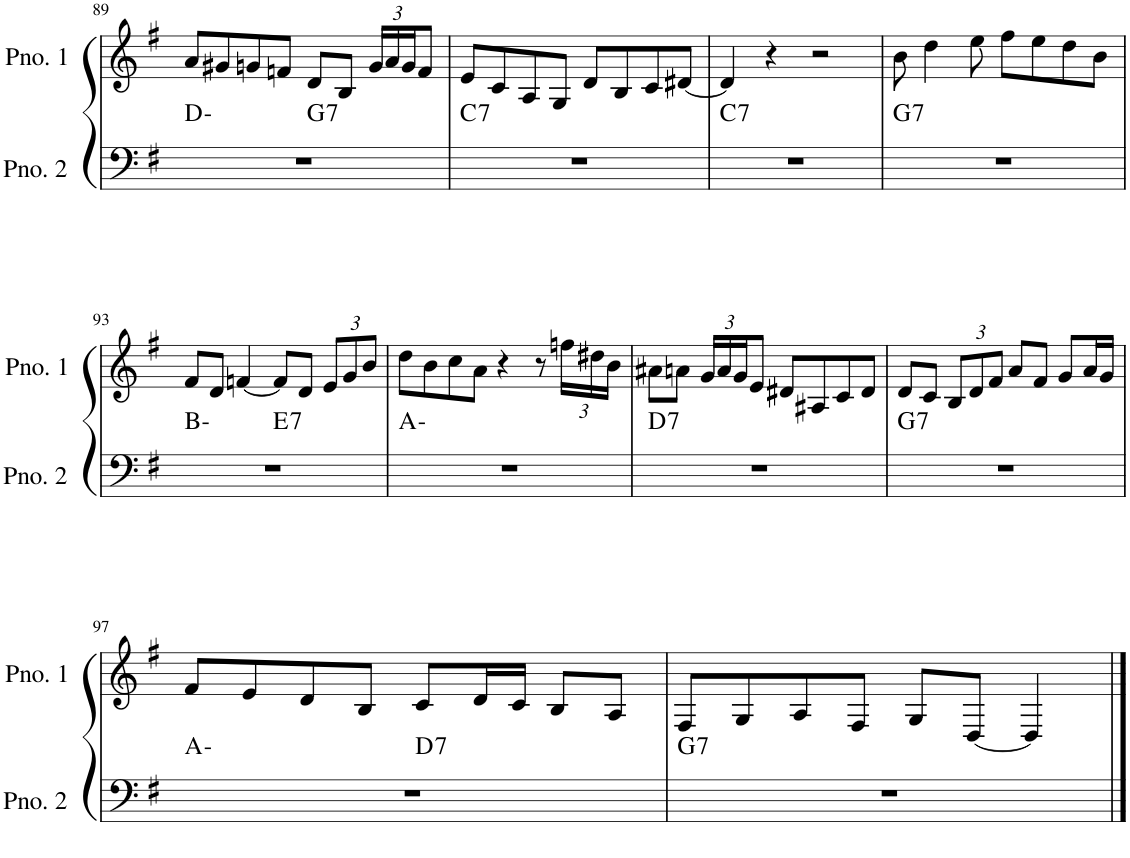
**kern	**harte	**kern
*part2	*part2	*part1
*staff2	*	*staff1
*I"ピアノ 2	*	*I"ピアノ 1
!!LO:PB:g=z
*clefF4	*	*clefG2
*k[f#]	*	*k[f#]
*M4/4	*	*M4/4
=89	=89	=89
*^	*	*
1r	2ryy	D:min	8a/L
.	.	.	8g#X/
.	.	.	8gn/
.	.	.	8fn/J
!	!	!LO:H:kt=7	!
.	2ryy	G:7	8d/L
.	.	.	8B/J
*	*	*	*Xbrackettup
.	.	.	24g/LL
.	.	.	24a/
.	.	.	24g/J
.	.	.	8f/J
=90	=90	=90	=90
!	!	!LO:H:kt=7	!
*v	*v	*	*
1r	C:7	8e/L
.	.	8c/
.	.	8A/
.	.	8G/J
.	.	8d/L
.	.	8B/
.	.	8c/
.	.	[8d#X/J
=91	=91	=91
!	!LO:H:kt=7	!
1r	C:7	4d#/]
.	.	4r
.	.	2r
=92	=92	=92
!	!LO:H:kt=7	!
1r	G:7	8b\
.	.	4dd\
.	.	8ee\
.	.	8ff#\L
.	.	8ee\
.	.	8dd\
.	.	8b\J
!!LO:LB:g=z
=93	=93	=93
*^	*	*
1r	2ryy	B:min	8f#/L
.	.	.	8d/J
.	.	.	[4fn/
!	!	!LO:H:kt=7	!
.	2ryy	E:7	8f/L]
.	.	.	8d/J
.	.	.	12e/L
.	.	.	12g/
.	.	.	12b/J
*v	*v	*	*
=94	=94	=94
1r	A:min	8dd\L
.	.	8b\
.	.	8cc\
.	.	8a\J
.	.	4r
.	.	8r
.	.	24ffn\LL
.	.	24dd#X\
.	.	24b\JJ
=95	=95	=95
!	!LO:H:kt=7	!
1r	D:7	8a#X\L
.	.	8an\J
.	.	24g/LL
.	.	24a/
.	.	24g/J
.	.	8e/J
.	.	8d#X/L
.	.	8A#X/
.	.	8c/
.	.	8d#/J
=96	=96	=96
!	!LO:H:kt=7	!
1r	G:7	8d/L
.	.	8c/J
.	.	12B/L
.	.	12d/
.	.	12f#/J
.	.	8a/L
.	.	8f#/J
.	.	8g/L
.	.	16a/L
.	.	16g/JJ
!!LO:LB:g=z
=97	=97	=97
*^	*	*
1r	2ryy	A:min	8f#/L
.	.	.	8e/
.	.	.	8d/
.	.	.	8B/J
!	!	!LO:H:kt=7	!
.	2ryy	D:7	8c/L
.	.	.	16d/L
.	.	.	16c/JJ
.	.	.	8B/L
.	.	.	8A/J
=98	=98	=98	=98
!	!	!LO:H:kt=7	!
*v	*v	*	*
1r	G:7	8F#/L
.	.	8G/
.	.	8A/
.	.	8F#/J
.	.	8G/L
.	.	[8D/J
.	.	4D/]
==	==	==
*-	*-	*-
